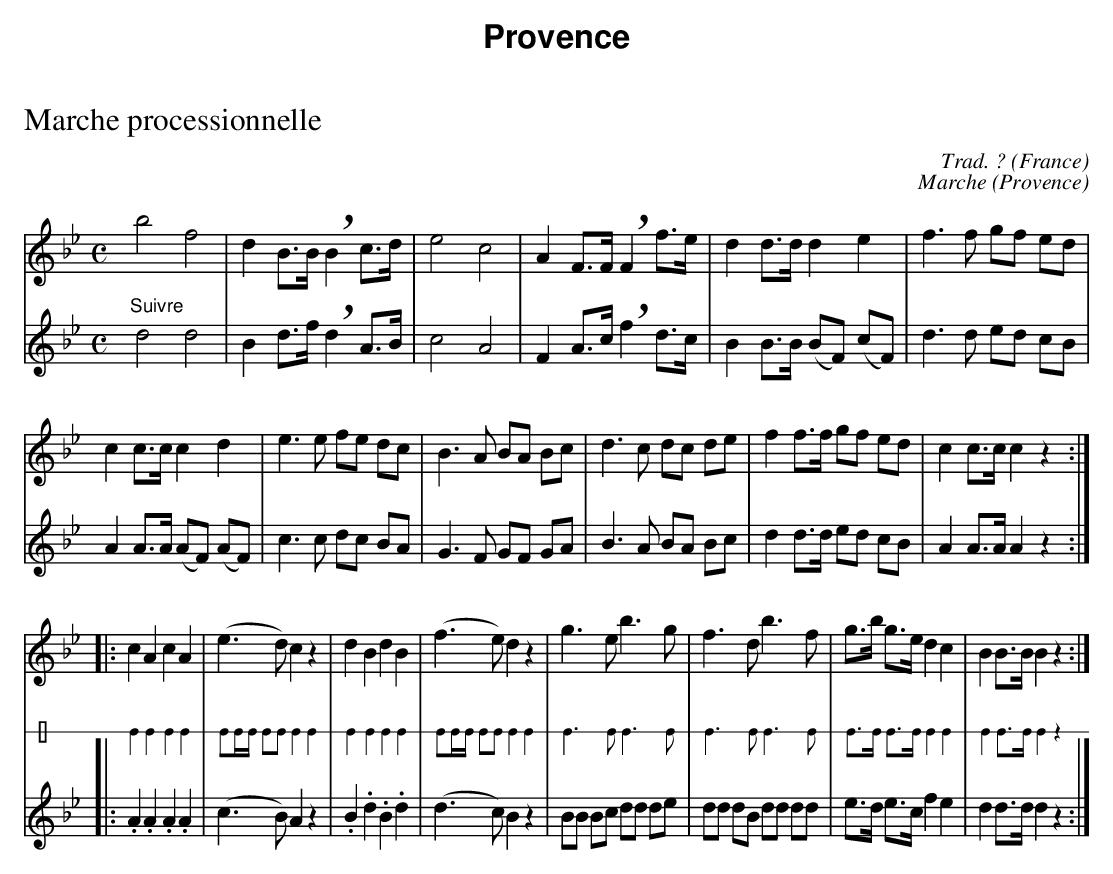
X:1
T:Marche processionnelle
O:France
C:Trad. ?
M:C
L:1/8
K:Bb
V:1
b4 f4 | d2B>B !breath!B2c>d | e4 c4 | A2F>F !breath!F2f>e | d2d>d d2e2 | f2>f2 gf ed |
c2c>c c2d2 | e2>e2 fe dc | B2>A2 BA Bc | d2>c2 dc de | f2f>f gf ed | c2c>c c2z2 ::
c2A2c2A2 | (e2>d2) c2z2 | d2B2d2B2 | (f2>e2) d2z2 | g2>e2 b2>g2 | f2>d2 b2>f2 | g>b g>e d2c2 | B2B>B B2z2 :|
V:2 clef=perc stafflines=1 staffscale=0.7
[K:C]"Suivre" x8 | x8 | x8 | x8 | x8 | x8 |
x8 | x8 | x8 | x8 | x8 | x8 |
B2B2B2B2 | BB/B/ BB B2B2 | B2B2B2B2 | BB/B/ BB B2B2 | B2>B2 B2>B2 | B2>B2 B2>B2 | B>B B>B B2B2 | B2B>BB2z2
V:3
d4 d4 | B2d>f !breath!d2A>B | c4 A4 | F2A>c !breath!f2d>c | B2B>B (BF) (cF) | d2>d2 ed cB |
A2A>A (AF) (AF) | c2>c2 dc BA | G2>F2 GF GA | B2>A2 BA Bc | d2d>d ed cB | A2A>A A2z2 ::
.A2.A2 .A2.A2 | (c2>B2) A2 z2 | .B2.d2 .B2.d2 | (d2>c2) B2z2 | BB Bc dd de | dd dB dd dd | e>d e>c f2 e2 | d2d>d d2z2 :|
